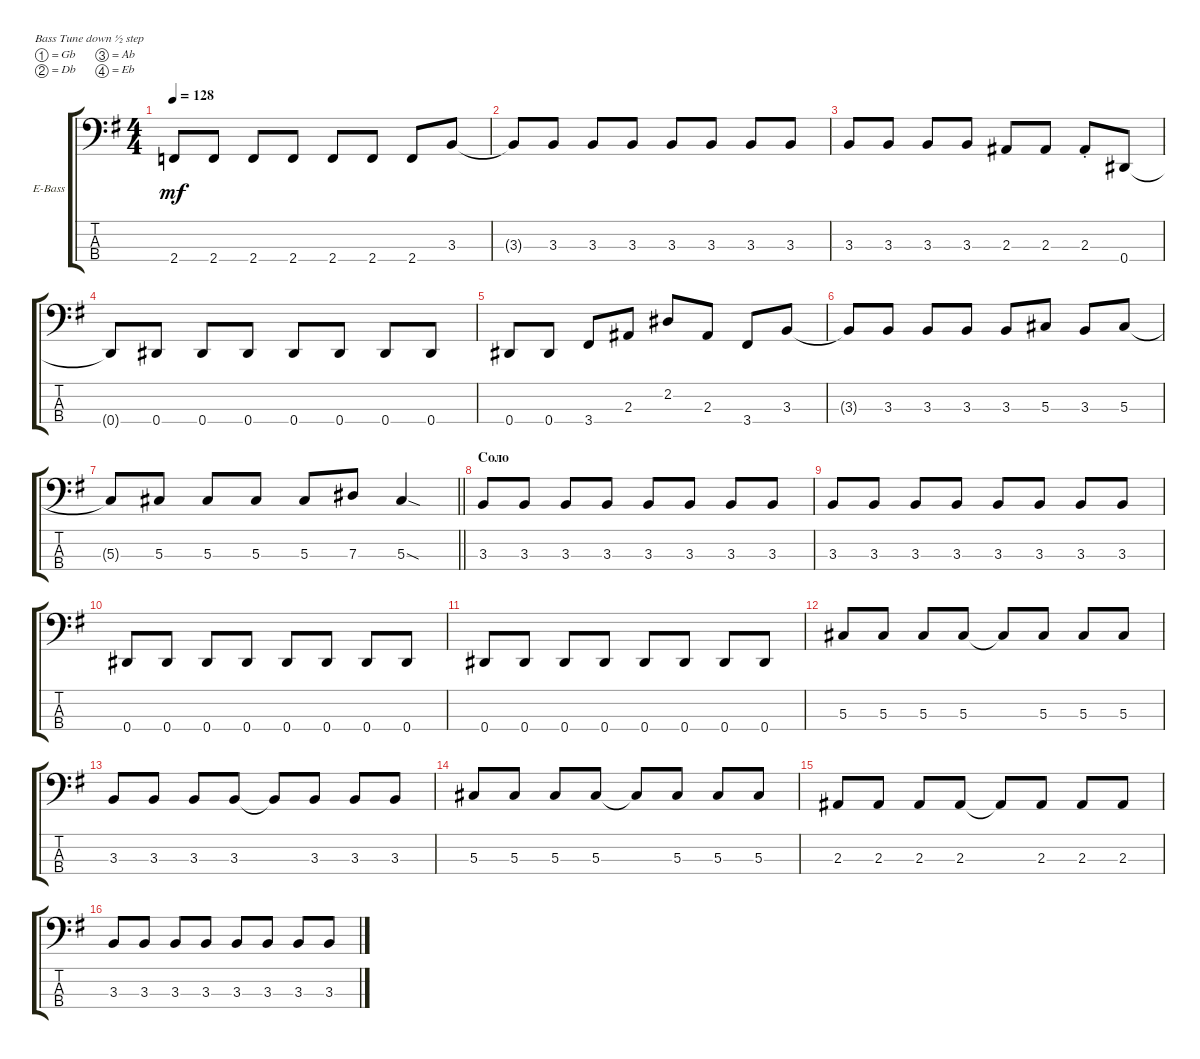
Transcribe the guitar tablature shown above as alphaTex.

\bracketExtendMode groupsimilarinstruments
\firstSystemTrackNameOrientation horizontal
\otherSystemsTrackNameOrientation horizontal
\track ("Бас" "E-Bass") {instrument electricbassfinger}
\staff {score tabs}
\tuning (Gb2 Db2 Ab1 Eb1)
\ts (4 4)
\tempo 128
\clef f4
\ks eminor
2.4{t}.8{dy mf} 2.4.8 2.4.8 2.4.8 2.4.8 2.4.8 2.4.8 3.3.8 |
3.3{t}.8 3.3.8 3.3.8 3.3.8 3.3.8 3.3.8 3.3.8 3.3.8 |
3.3.8 3.3.8 3.3.8 3.3.8 2.3.8 2.3.8 2.3{st}.8 0.4.8 |
0.4{t}.8 0.4.8 0.4.8 0.4.8 0.4.8 0.4.8 0.4.8 0.4.8 |
0.4.8 0.4.8 3.4.8 2.3.8 2.2.8 2.3.8 3.4.8 3.3.8 |
3.3{t}.8 3.3.8 3.3.8 3.3.8 3.3.8 5.3.8 3.3.8 5.3.8 |
\barLineRight lightlight
5.3{t}.8 5.3.8 5.3.8 5.3.8 5.3.8 7.3.8 5.3{sod}.4 |
\section ("" "Соло")
3.3.8 3.3.8 3.3.8 3.3.8 3.3.8 3.3.8 3.3.8 3.3.8 |
3.3.8 3.3.8 3.3.8 3.3.8 3.3.8 3.3.8 3.3.8 3.3.8 |
0.4.8 0.4.8 0.4.8 0.4.8 0.4.8 0.4.8 0.4.8 0.4.8 |
0.4.8 0.4.8 0.4.8 0.4.8 0.4.8 0.4.8 0.4.8 0.4.8 |
5.3.8 5.3.8 5.3.8 5.3.8 5.3{t}.8 5.3.8 5.3.8 5.3.8 |
3.3.8 3.3.8 3.3.8 3.3.8 3.3{t}.8 3.3.8 3.3.8 3.3.8 |
5.3.8 5.3.8 5.3.8 5.3.8 5.3{t}.8 5.3.8 5.3.8 5.3.8 |
2.3.8 2.3.8 2.3.8 2.3.8 2.3{t}.8 2.3.8 2.3.8 2.3.8 |
3.3.8 3.3.8 3.3.8 3.3.8 3.3.8 3.3.8 3.3.8 3.3.8
